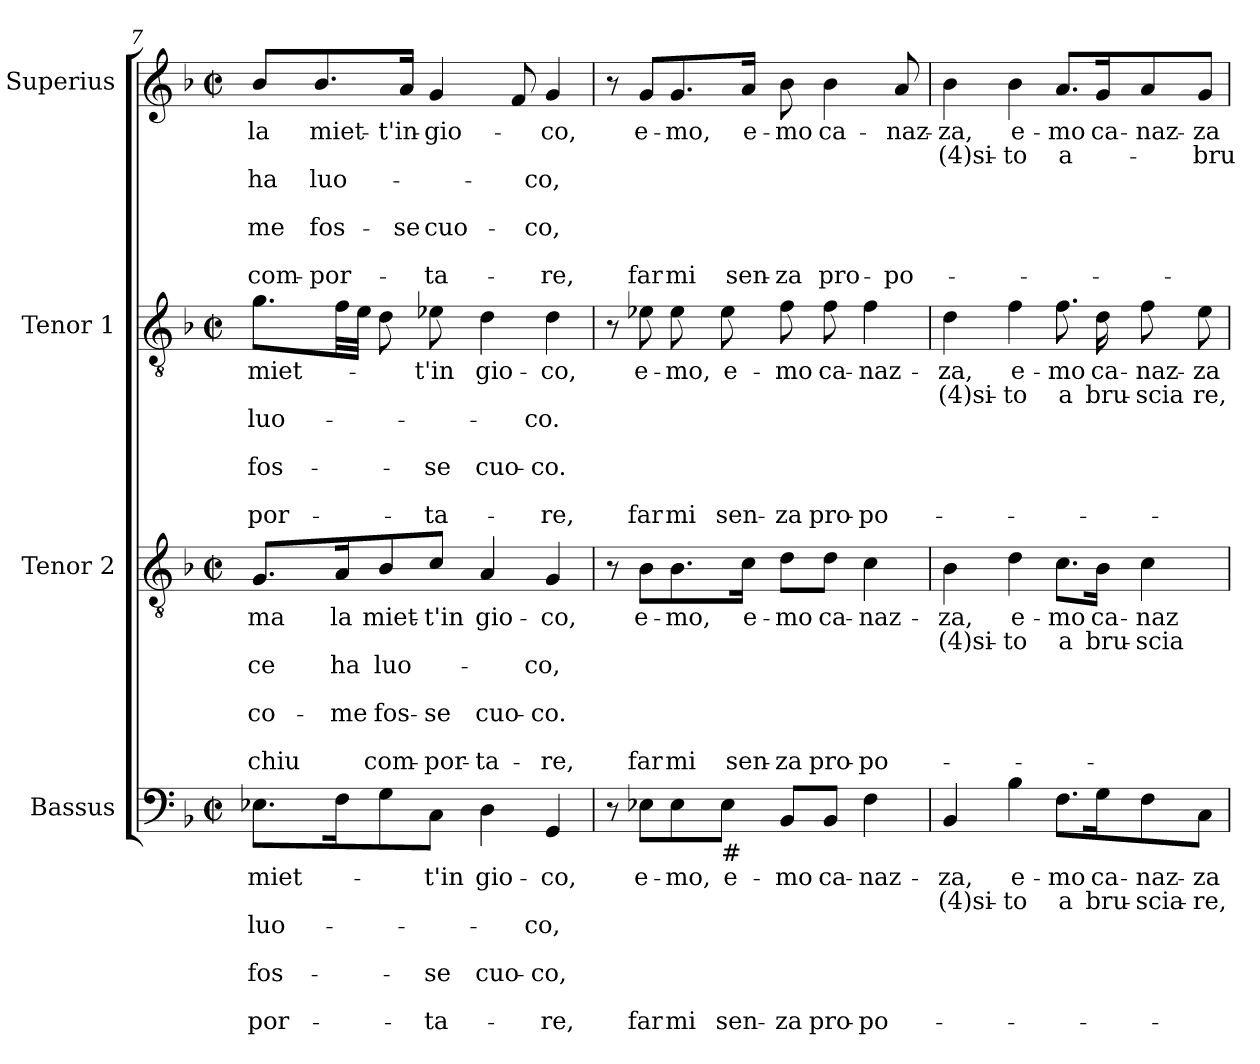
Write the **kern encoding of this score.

**kern	**text	**text	**text	**text	**text	**text	**text	**kern	**text	**text	**text	**text	**text	**text	**text	**kern	**text	**text	**text	**text	**text	**text	**text	**kern	**text	**text	**text	**text	**text	**text	**text
*part4	*part4	*part4	*part4	*part4	*part4	*part4	*part4	*part3	*part3	*part3	*part3	*part3	*part3	*part3	*part3	*part2	*part2	*part2	*part2	*part2	*part2	*part2	*part2	*part1	*part1	*part1	*part1	*part1	*part1	*part1	*part1
*staff4	*staff4	*staff4	*staff4	*staff4	*staff4	*staff4	*staff4	*staff3	*staff3	*staff3	*staff3	*staff3	*staff3	*staff3	*staff3	*staff2	*staff2	*staff2	*staff2	*staff2	*staff2	*staff2	*staff2	*staff1	*staff1	*staff1	*staff1	*staff1	*staff1	*staff1	*staff1
*I"Bassus	*	*	*	*	*	*	*	*I"Tenor 2	*	*	*	*	*	*	*	*I"Tenor 1	*	*	*	*	*	*	*	*I"Superius	*	*	*	*	*	*	*
*I'B	*	*	*	*	*	*	*	*I'T 2	*	*	*	*	*	*	*	*I'T 1	*	*	*	*	*	*	*	*I'S	*	*	*	*	*	*	*
*clefF4	*	*	*	*	*	*	*	*clefGv2	*	*	*	*	*	*	*	*clefGv2	*	*	*	*	*	*	*	*clefG2	*	*	*	*	*	*	*
*k[b-]	*	*	*	*	*	*	*	*k[b-]	*	*	*	*	*	*	*	*k[b-]	*	*	*	*	*	*	*	*k[b-]	*	*	*	*	*	*	*
*F:	*	*	*	*	*	*	*	*F:	*	*	*	*	*	*	*	*F:	*	*	*	*	*	*	*	*F:	*	*	*	*	*	*	*
*M2/2	*	*	*	*	*	*	*	*M2/2	*	*	*	*	*	*	*	*M2/2	*	*	*	*	*	*	*	*M2/2	*	*	*	*	*	*	*
*met(c|)	*	*	*	*	*	*	*	*met(c|)	*	*	*	*	*	*	*	*met(c|)	*	*	*	*	*	*	*	*met(c|)	*	*	*	*	*	*	*
=7	=7	=7	=7	=7	=7	=7	=7	=7	=7	=7	=7	=7	=7	=7	=7	=7	=7	=7	=7	=7	=7	=7	=7	=7	=7	=7	=7	=7	=7	=7	=7
8.E-X\L	miet-	.	luo-	.	fos-	.	-por-	8.G/L	ma	.	ce	.	co-	.	chiu	8.g\L	miet-	.	luo-	.	fos-	.	-por-	8b-/L	la	.	ha	.	-me	.	com-
.	.	.	.	.	.	.	.	.	.	.	.	.	.	.	.	.	.	.	.	.	.	.	.	8.b-/	miet-	.	luo-	.	fos-	.	-por-
16F\K	.	.	.	.	.	.	.	16A/K	la	.	ha	.	-me	.	.	32f\LL	.	.	.	.	.	.	.	.	.	.	.	.	.	.	.
.	.	.	.	.	.	.	.	.	.	.	.	.	.	.	.	32e\JJJ	.	.	.	.	.	.	.	.	.	.	.	.	.	.	.
8G\	.	.	.	.	.	.	.	8B-/	miet-	.	luo-	.	fos-	.	com-	8d\	.	.	.	.	.	.	.	.	.	.	.	.	.	.	.
.	.	.	.	.	.	.	.	.	.	.	.	.	.	.	.	.	.	.	.	.	.	.	.	16a/Jk	-t'in-	.	.	.	-se	.	.
8C\J	-t'in	.	.	.	-se	.	-ta-	8c/J	-t'in	.	.	.	-se	.	-por-	8e-X\	-t'in	.	.	.	-se	.	-ta-	4g/	-gio-	.	.	.	cuo-	.	-ta-
4D\	gio-	.	.	.	cuo-	.	.	4A/	gio-	.	.	.	cuo-	.	-ta-	4d\	gio-	.	.	.	cuo-	.	.	.	.	.	.	.	.	.	.
.	.	.	.	.	.	.	.	.	.	.	.	.	.	.	.	.	.	.	.	.	.	.	.	8f/	.	.	.	.	.	.	.
4GG/	-co,	.	-co,	.	-co,	.	-re,	4G/	-co,	.	-co,	.	-co.	.	-re,	4d\	-co,	.	-co.	.	-co.	.	-re,	4g/	-co,	.	-co,	.	-co,	.	-re,
=8	=8	=8	=8	=8	=8	=8	=8	=8	=8	=8	=8	=8	=8	=8	=8	=8	=8	=8	=8	=8	=8	=8	=8	=8	=8	=8	=8	=8	=8	=8	=8
8r	.	.	.	.	.	.	.	8r	.	.	.	.	.	.	.	8r	.	.	.	.	.	.	.	8r	.	.	.	.	.	.	.
8E-X\L	e-	.	.	.	.	.	far	8B-\L	e-	.	.	.	.	.	far	8e-X\	e-	.	.	.	.	.	far	8g/L	e-	.	.	.	.	.	far
8E-\	-mo,	.	.	.	.	.	mi	8.B-\	-mo,	.	.	.	.	.	mi	8e-\	-mo,	.	.	.	.	.	mi	8.g/	-mo,	.	.	.	.	.	mi
!LO:TX:b:t=#	!	!	!	!	!	!	!	!	!	!	!	!	!	!	!	!	!	!	!	!	!	!	!	!	!	!	!	!	!	!	!
8E-\J	e-	.	.	.	.	.	sen-	.	.	.	.	.	.	.	.	8e-\	e-	.	.	.	.	.	sen-	.	.	.	.	.	.	.	.
.	.	.	.	.	.	.	.	16c\Jk	e-	.	.	.	.	.	sen-	.	.	.	.	.	.	.	.	16a/Jk	e-	.	.	.	.	.	sen-
8BB-/L	-mo	.	.	.	.	.	-za	8d\L	-mo	.	.	.	.	.	-za	8f\	-mo	.	.	.	.	.	-za	8b-\	-mo	.	.	.	.	.	-za
8BB-/J	ca-	.	.	.	.	.	pro-	8d\J	ca-	.	.	.	.	.	pro-	8f\	ca-	.	.	.	.	.	pro-	4b-\	ca-	.	.	.	.	.	pro-
4F\	-naz-	.	.	.	.	.	-po-	4c\	-naz-	.	.	.	.	.	-po-	4f\	-naz-	.	.	.	.	.	-po-	.	.	.	.	.	.	.	.
.	.	.	.	.	.	.	.	.	.	.	.	.	.	.	.	.	.	.	.	.	.	.	.	8a/	-naz-	.	.	.	.	.	-po-
!!LO:LB:g=z
=9	=9	=9	=9	=9	=9	=9	=9	=9	=9	=9	=9	=9	=9	=9	=9	=9	=9	=9	=9	=9	=9	=9	=9	=9	=9	=9	=9	=9	=9	=9	=9
4BB-/	-za,	(4)si-	.	.	.	.	.	4B-\	-za,	(4)si-	.	.	.	.	.	4d\	-za,	(4)si-	.	.	.	.	.	4b-\	-za,	(4)si-	.	.	.	.	.
4B-\	e-	-to	.	.	.	.	.	4d\	e-	-to	.	.	.	.	.	4f\	e-	-to	.	.	.	.	.	4b-\	e-	-to	.	.	.	.	.
8.F\L	-mo	a	.	.	.	.	.	8.c\L	-mo	a	.	.	.	.	.	8.f\	-mo	a	.	.	.	.	.	8.a/L	-mo	a-	.	.	.	.	.
16G\K	ca-	bru-	.	.	.	.	.	16B-\Jk	ca-	bru-	.	.	.	.	.	16d\	ca-	bru-	.	.	.	.	.	16g/K	ca-	.	.	.	.	.	.
8F\	-naz-	-scia-	.	.	.	.	.	4c\	-naz-	-scia-	.	.	.	.	.	8f\	-naz-	-scia	.	.	.	.	.	8a/	-naz-	.	.	.	.	.	.
8C\J	-za	-re,	.	.	.	.	.	.	.	.	.	.	.	.	.	8e\	-za	re,	.	.	.	.	.	8g/J	-za	-bru-	.	.	.	.	.
=	=	=	=	=	=	=	=	=	=	=	=	=	=	=	=	=	=	=	=	=	=	=	=	=	=	=	=	=	=	=	=
*-	*-	*-	*-	*-	*-	*-	*-	*-	*-	*-	*-	*-	*-	*-	*-	*-	*-	*-	*-	*-	*-	*-	*-	*-	*-	*-	*-	*-	*-	*-	*-
